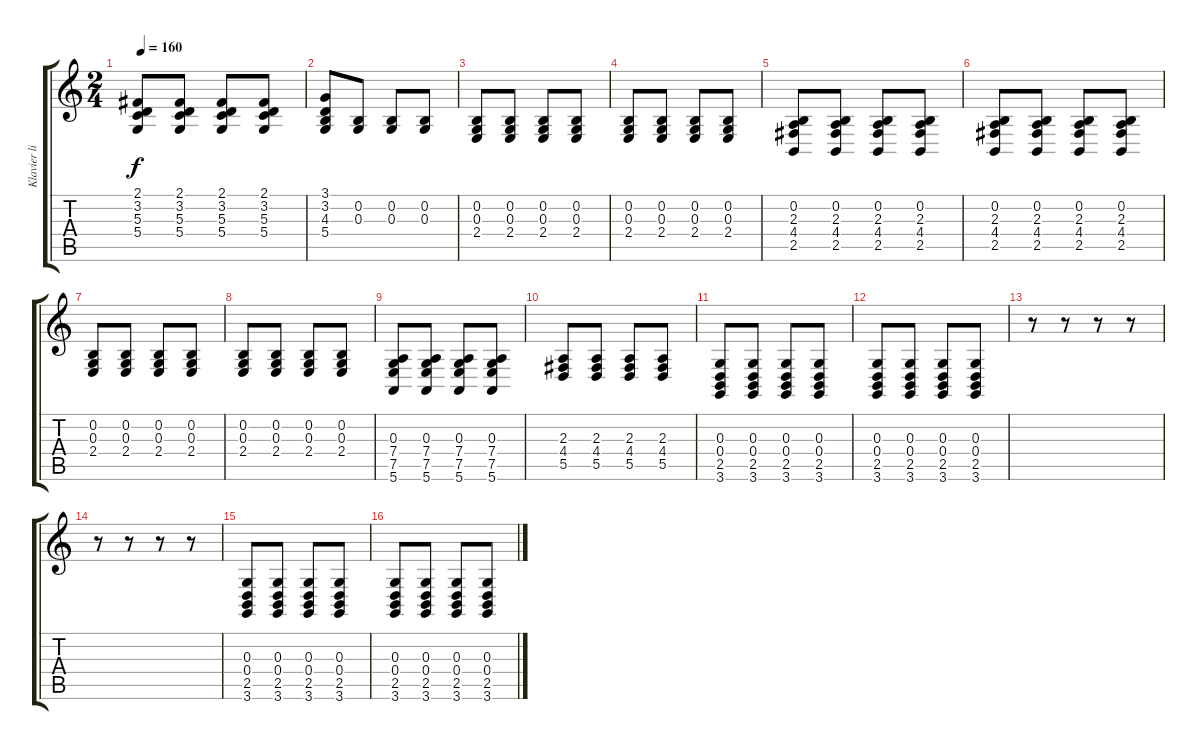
\track ("Klavier linke Hand" "Klavier li") {instrument acousticgrandpiano}
\staff {score tabs}
\tuning (E4 B3 G3 D3 A2 E2) {hide}
\ts (2 4)
\tempo 160
\clef g2
\ks c
(2.1 3.2 5.3 5.4).8{dy f} (2.1 3.2 5.3 5.4).8 (2.1 3.2 5.3 5.4).8 (2.1 3.2 5.3 5.4).8 |
(3.1 3.2 4.3 5.4).8 (0.2 0.3).8 (0.2 0.3).8 (0.2 0.3).8 |
(0.2 0.3 2.4).8 (0.2 0.3 2.4).8 (0.2 0.3 2.4).8 (0.2 0.3 2.4).8 |
(0.2 0.3 2.4).8 (0.2 0.3 2.4).8 (0.2 0.3 2.4).8 (0.2 0.3 2.4).8 |
(0.2 2.3 4.4 2.5).8 (0.2 2.3 4.4 2.5).8 (0.2 2.3 4.4 2.5).8 (0.2 2.3 4.4 2.5).8 |
(0.2 2.3 4.4 2.5).8 (0.2 2.3 4.4 2.5).8 (0.2 2.3 4.4 2.5).8 (0.2 2.3 4.4 2.5).8 |
(0.2 0.3 2.4).8 (0.2 0.3 2.4).8 (0.2 0.3 2.4).8 (0.2 0.3 2.4).8 |
(0.2 0.3 2.4).8 (0.2 0.3 2.4).8 (0.2 0.3 2.4).8 (0.2 0.3 2.4).8 |
(0.3 7.4 7.5 5.6).8 (0.3 7.4 7.5 5.6).8 (0.3 7.4 7.5 5.6).8 (0.3 7.4 7.5 5.6).8 |
(2.3 4.4 5.5).8 (2.3 4.4 5.5).8 (2.3 4.4 5.5).8 (2.3 4.4 5.5).8 |
(0.3 0.4 2.5 3.6).8 (0.3 0.4 2.5 3.6).8 (0.3 0.4 2.5 3.6).8 (0.3 0.4 2.5 3.6).8 |
(0.3 0.4 2.5 3.6).8 (0.3 0.4 2.5 3.6).8 (0.3 0.4 2.5 3.6).8 (0.3 0.4 2.5 3.6).8 |
r.8 r.8 r.8 r.8 |
r.8 r.8 r.8 r.8 |
(0.3 0.4 2.5 3.6).8 (0.3 0.4 2.5 3.6).8 (0.3 0.4 2.5 3.6).8 (0.3 0.4 2.5 3.6).8 |
(0.3 0.4 2.5 3.6).8 (0.3 0.4 2.5 3.6).8 (0.3 0.4 2.5 3.6).8 (0.3 0.4 2.5 3.6).8
